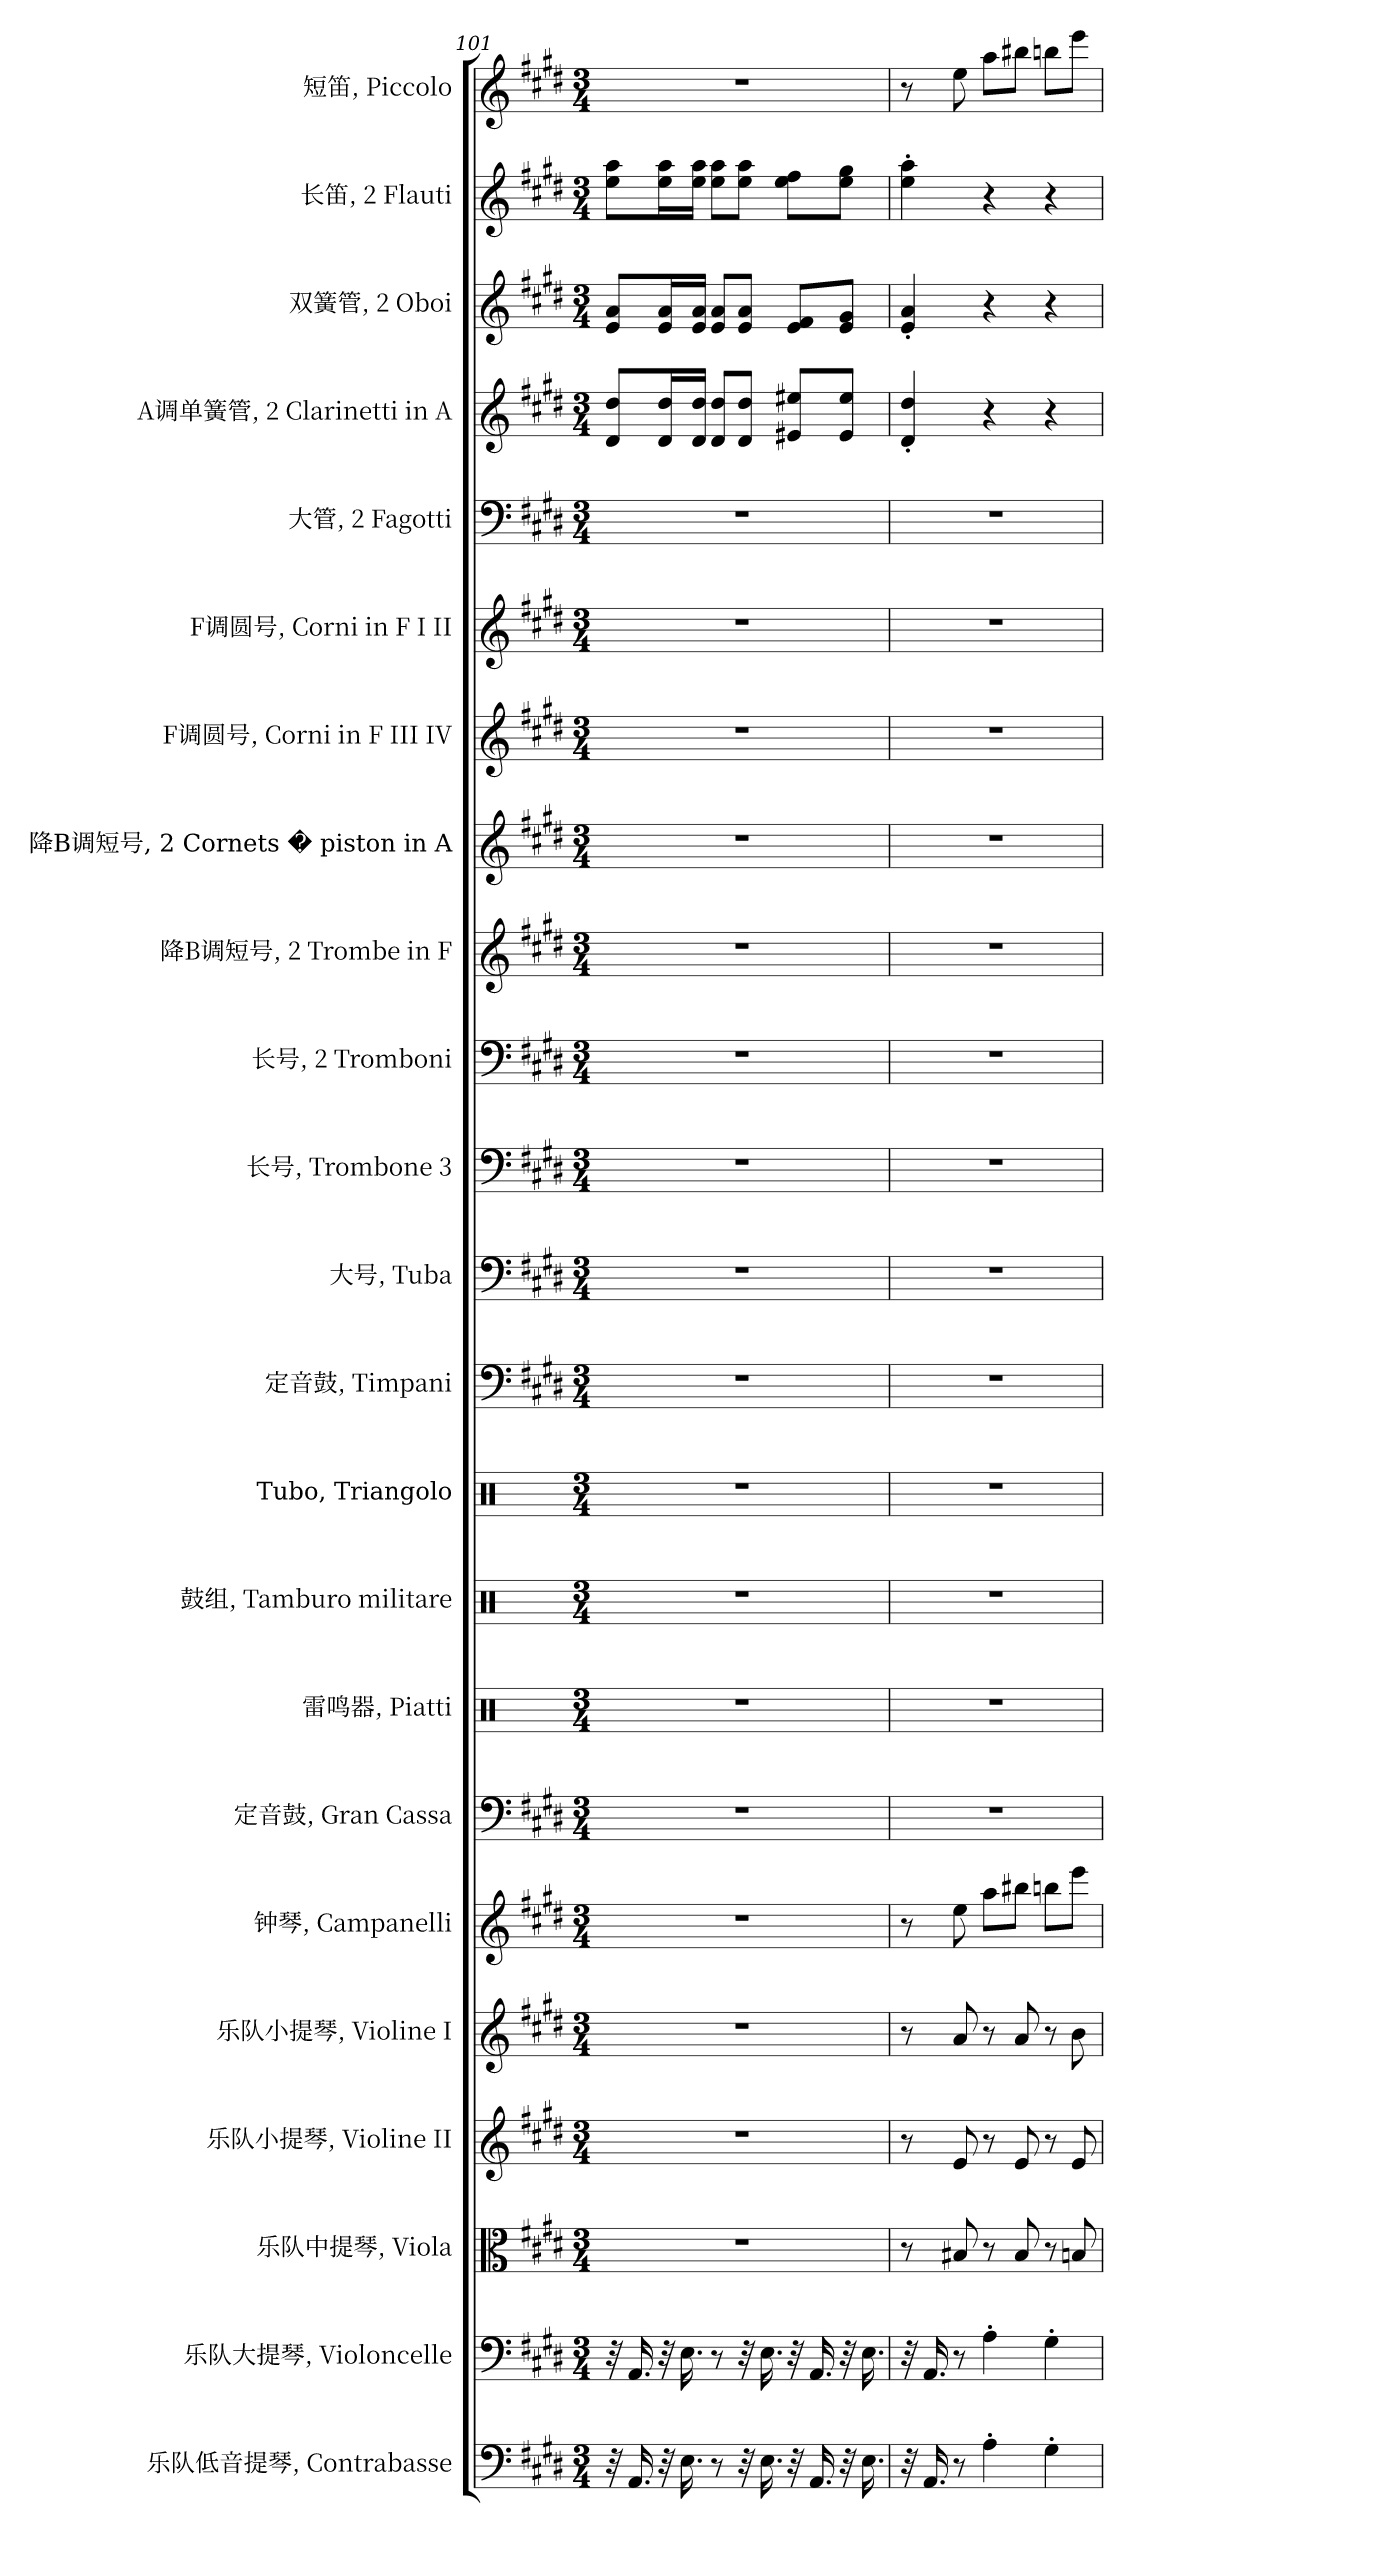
**kern	**kern	**kern	**kern	**kern	**kern	**kern	**kern	**kern	**kern	**kern	**kern	**kern	**kern	**kern	**kern	**kern	**kern	**kern	**kern	**kern	**kern	**kern
*part23	*part22	*part21	*part20	*part19	*part18	*part17	*part16	*part15	*part14	*part13	*part12	*part11	*part10	*part9	*part8	*part7	*part6	*part5	*part4	*part3	*part2	*part1
*staff23	*staff22	*staff21	*staff20	*staff19	*staff18	*staff17	*staff16	*staff15	*staff14	*staff13	*staff12	*staff11	*staff10	*staff9	*staff8	*staff7	*staff6	*staff5	*staff4	*staff3	*staff2	*staff1
*I"乐队低音提琴, Contrabasse	*I"乐队大提琴, Violoncelle	*I"乐队中提琴, Viola	*I"乐队小提琴, Violine II	*I"乐队小提琴, Violine I	*I"钟琴, Campanelli	*I"定音鼓, Gran Cassa	*I"雷鸣器, Piatti	*I"鼓组, Tamburo militare	*I"Tubo, Triangolo	*I"定音鼓, Timpani	*I"大号, Tuba	*I"长号, Trombone 3	*I"长号, 2 Tromboni	*I"降B调短号, 2 Trombe in F	*I"降B调短号, 2 Cornets � piston in A	*I"F调圆号, Corni in F III IV	*I"F调圆号, Corni in F I II	*I"大管, 2 Fagotti	*I"A调单簧管, 2 Clarinetti in A	*I"双簧管, 2 Oboi	*I"长笛, 2 Flauti	*I"短笛, Piccolo
*I'Cbs.	*	*	*	*	*	*	*	*	*I'Tu.	*I'Timp.	*I'Tba.	*I'Tbn.	*I'Tbn.	*	*I'B♭ Cnt.	*	*	*	*I'A Cl.	*I'Ob.	*I'Fl.	*I'Picc.
!!LO:PB:g=z
*clefF4	*clefF4	*clefC3	*clefG2	*clefG2	*clefG2	*clefF4	*clefX	*clefX	*clefX	*clefF4	*clefF4	*clefF4	*clefF4	*clefG2	*clefG2	*clefG2	*clefG2	*clefF4	*clefG2	*clefG2	*clefG2	*clefG2
*ITrd7c12	*	*	*	*	*ITrd-14c-24	*	*	*	*	*	*	*	*	*ITrd1c2	*ITrd1c2	*ITrd4c7	*ITrd4c7	*	*ITrd2c3	*	*	*ITrd-7c-12
*k[f#c#g#d#]	*k[f#c#g#d#]	*k[f#c#g#d#]	*k[f#c#g#d#]	*k[f#c#g#d#]	*k[f#c#g#d#]	*k[f#c#g#d#]	*k[]	*k[]	*k[]	*k[f#c#g#d#]	*k[f#c#g#d#]	*k[f#c#g#d#]	*k[f#c#g#d#]	*k[f#c#]	*k[f#c#]	*k[f#c#g#]	*k[f#c#g#]	*k[f#c#g#d#]	*k[f#c#g#d#a#e#b#]	*k[f#c#g#d#]	*k[f#c#g#d#]	*k[f#c#g#d#]
*M3/4	*M3/4	*M3/4	*M3/4	*M3/4	*M3/4	*M3/4	*M3/4	*M3/4	*M3/4	*M3/4	*M3/4	*M3/4	*M3/4	*M3/4	*M3/4	*M3/4	*M3/4	*M3/4	*M3/4	*M3/4	*M3/4	*M3/4
*MM113	*MM113	*MM113	*MM113	*MM113	*MM113	*MM113	*MM113	*MM113	*MM113	*MM113	*MM113	*MM113	*MM113	*MM113	*MM113	*MM113	*MM113	*MM113	*MM113	*MM113	*MM113	*MM113
=101	=101	=101	=101	=101	=101	=101	=101	=101	=101	=101	=101	=101	=101	=101	=101	=101	=101	=101	=101	=101	=101	=101
32r	32r	2.r	2.r	2.r	2.r	2.r	2.r	2.r	2.r	2.r	2.r	2.r	2.r	2.r	2.r	2.r	2.r	2.r	8B#/ 8b#/L	8e/ 8a/L	8ee\ 8aa\L	2.r
16.AAA/	16.AA/	.	.	.	.	.	.	.	.	.	.	.	.	.	.	.	.	.	.	.	.	.
32r	32r	.	.	.	.	.	.	.	.	.	.	.	.	.	.	.	.	.	16B#/ 16b#/L	16e/ 16a/L	16ee\ 16aa\L	.
16.EE\	16.E\	.	.	.	.	.	.	.	.	.	.	.	.	.	.	.	.	.	.	.	.	.
.	.	.	.	.	.	.	.	.	.	.	.	.	.	.	.	.	.	.	16B#/ 16b#/JJ	16e/ 16a/JJ	16ee\ 16aa\JJ	.
8r	8r	.	.	.	.	.	.	.	.	.	.	.	.	.	.	.	.	.	8B#/ 8b#/L	8e/ 8a/L	8ee\ 8aa\L	.
32r	32r	.	.	.	.	.	.	.	.	.	.	.	.	.	.	.	.	.	8B#/ 8b#/J	8e/ 8a/J	8ee\ 8aa\J	.
16.EE\	16.E\	.	.	.	.	.	.	.	.	.	.	.	.	.	.	.	.	.	.	.	.	.
32r	32r	.	.	.	.	.	.	.	.	.	.	.	.	.	.	.	.	.	8c##X/ 8cc##X/L	8e/ 8f#/L	8ee\ 8ff#\L	.
16.AAA/	16.AA/	.	.	.	.	.	.	.	.	.	.	.	.	.	.	.	.	.	.	.	.	.
32r	32r	.	.	.	.	.	.	.	.	.	.	.	.	.	.	.	.	.	8c##/ 8cc##/J	8e/ 8g#/J	8ee\ 8gg#\J	.
16.EE\	16.E\	.	.	.	.	.	.	.	.	.	.	.	.	.	.	.	.	.	.	.	.	.
=102	=102	=102	=102	=102	=102	=102	=102	=102	=102	=102	=102	=102	=102	=102	=102	=102	=102	=102	=102	=102	=102	=102
*	*	*	*	*	*	*	*	*	*	*	*	*	*	*	*	*	*	*	*	*	*	*MM107
32r	32r	8r	8r	8r	8r	2.r	2.r	2.r	2.r	2.r	2.r	2.r	2.r	2.r	2.r	2.r	2.r	2.r	4B#/' 4b#/'	4e/' 4a/'	4ee\' 4aa\'	8r
16.AAA/	16.AA/	.	.	.	.	.	.	.	.	.	.	.	.	.	.	.	.	.	.	.	.	.
8r	8r	8B#X/	8e/	8a/	8eeee\	.	.	.	.	.	.	.	.	.	.	.	.	.	.	.	.	8eee\
*	*	*	*	*	*	*	*	*	*	*	*	*	*	*	*	*	*	*	*	*	*	*MM109
4AA'\	4A'\	8r	8r	8r	8aaaa\L	.	.	.	.	.	.	.	.	.	.	.	.	.	4r	4r	4r	8aaa\L
.	.	8B#/	8e/	8a/	8bbbb#X\J	.	.	.	.	.	.	.	.	.	.	.	.	.	.	.	.	8bbb#X\J
4GG#'\	4G#'\	8r	8r	8r	8bbbbn\L	.	.	.	.	.	.	.	.	.	.	.	.	.	4r	4r	4r	8bbbn\L
.	.	8Bn/	8e/	8b\	8eeeee\J	.	.	.	.	.	.	.	.	.	.	.	.	.	.	.	.	8eeee\J
=	=	=	=	=	=	=	=	=	=	=	=	=	=	=	=	=	=	=	=	=	=	=
*-	*-	*-	*-	*-	*-	*-	*-	*-	*-	*-	*-	*-	*-	*-	*-	*-	*-	*-	*-	*-	*-	*-
